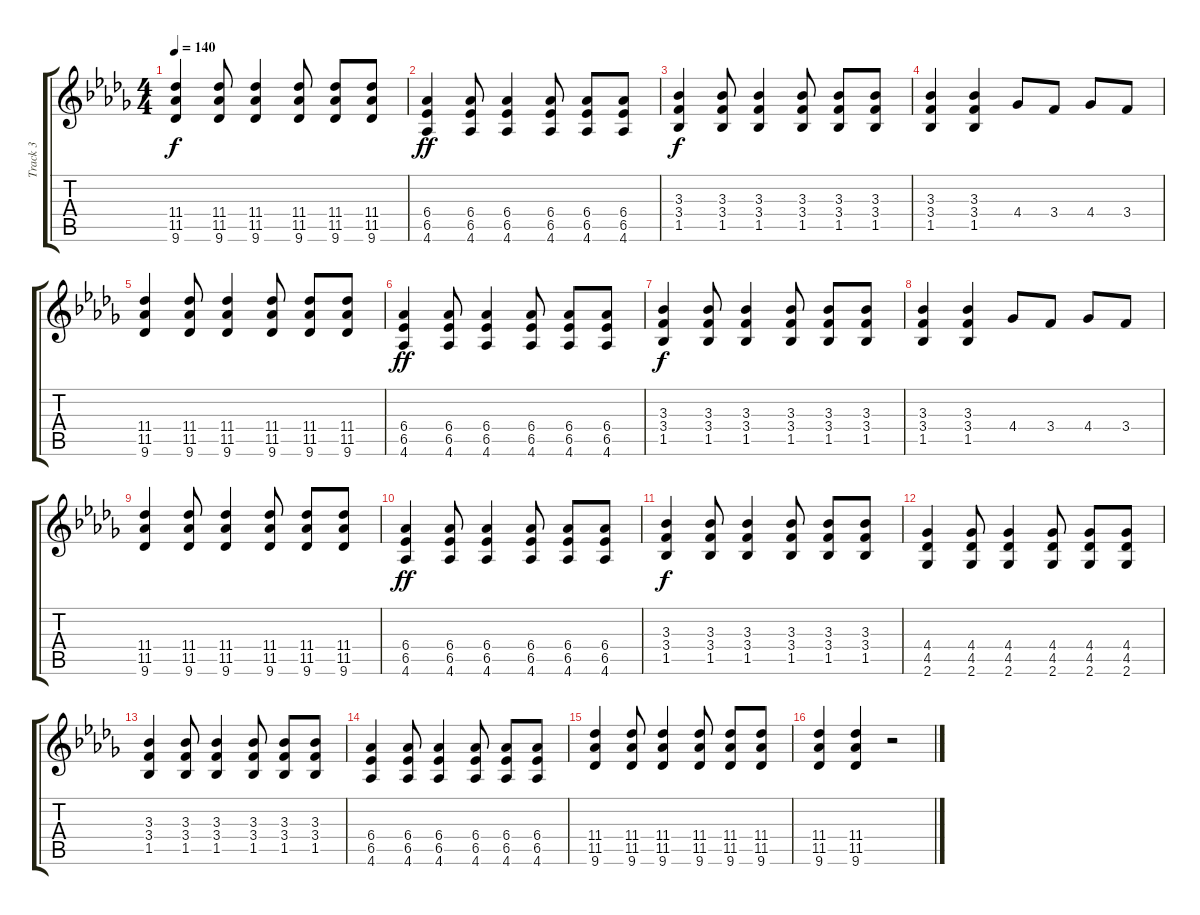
\track ("Track 3" "Track 3") {instrument electricguitarclean}
\staff {score tabs}
\tuning (E4 B3 G3 D3 A2 E2) {hide}
\ts (4 4)
\tempo 140
\clef g2
\ks db
(11.4 11.5 9.6).4{dy f} (11.4 11.5 9.6).8 (11.4 11.5 9.6).4 (11.4 11.5 9.6).8 (11.4 11.5 9.6).8 (11.4 11.5 9.6).8 |
(6.4 6.5 4.6).4{dy ff} (6.4 6.5 4.6).8 (6.4 6.5 4.6).4 (6.4 6.5 4.6).8 (6.4 6.5 4.6).8 (6.4 6.5 4.6).8 |
(3.3 3.4 1.5).4{dy f} (3.3 3.4 1.5).8 (3.3 3.4 1.5).4 (3.3 3.4 1.5).8 (3.3 3.4 1.5).8 (3.3 3.4 1.5).8 |
(3.3 3.4 1.5).4 (3.3 3.4 1.5).4 4.4.8 3.4.8 4.4.8 3.4.8 |
(11.4 11.5 9.6).4 (11.4 11.5 9.6).8 (11.4 11.5 9.6).4 (11.4 11.5 9.6).8 (11.4 11.5 9.6).8 (11.4 11.5 9.6).8 |
(6.4 6.5 4.6).4{dy ff} (6.4 6.5 4.6).8 (6.4 6.5 4.6).4 (6.4 6.5 4.6).8 (6.4 6.5 4.6).8 (6.4 6.5 4.6).8 |
(3.3 3.4 1.5).4{dy f} (3.3 3.4 1.5).8 (3.3 3.4 1.5).4 (3.3 3.4 1.5).8 (3.3 3.4 1.5).8 (3.3 3.4 1.5).8 |
(3.3 3.4 1.5).4 (3.3 3.4 1.5).4 4.4.8 3.4.8 4.4.8 3.4.8 |
(11.4 11.5 9.6).4 (11.4 11.5 9.6).8 (11.4 11.5 9.6).4 (11.4 11.5 9.6).8 (11.4 11.5 9.6).8 (11.4 11.5 9.6).8 |
(6.4 6.5 4.6).4{dy ff} (6.4 6.5 4.6).8 (6.4 6.5 4.6).4 (6.4 6.5 4.6).8 (6.4 6.5 4.6).8 (6.4 6.5 4.6).8 |
(3.3 3.4 1.5).4{dy f} (3.3 3.4 1.5).8 (3.3 3.4 1.5).4 (3.3 3.4 1.5).8 (3.3 3.4 1.5).8 (3.3 3.4 1.5).8 |
(4.4 4.5 2.6).4 (4.4 4.5 2.6).8 (4.4 4.5 2.6).4 (4.4 4.5 2.6).8 (4.4 4.5 2.6).8 (4.4 4.5 2.6).8 |
(3.3 3.4 1.5).4 (3.3 3.4 1.5).8 (3.3 3.4 1.5).4 (3.3 3.4 1.5).8 (3.3 3.4 1.5).8 (3.3 3.4 1.5).8 |
(6.4 6.5 4.6).4 (6.4 6.5 4.6).8 (6.4 6.5 4.6).4 (6.4 6.5 4.6).8 (6.4 6.5 4.6).8 (6.4 6.5 4.6).8 |
(11.4 11.5 9.6).4 (11.4 11.5 9.6).8 (11.4 11.5 9.6).4 (11.4 11.5 9.6).8 (11.4 11.5 9.6).8 (11.4 11.5 9.6).8 |
(11.4 11.5 9.6).4 (11.4 11.5 9.6).4 r.2
